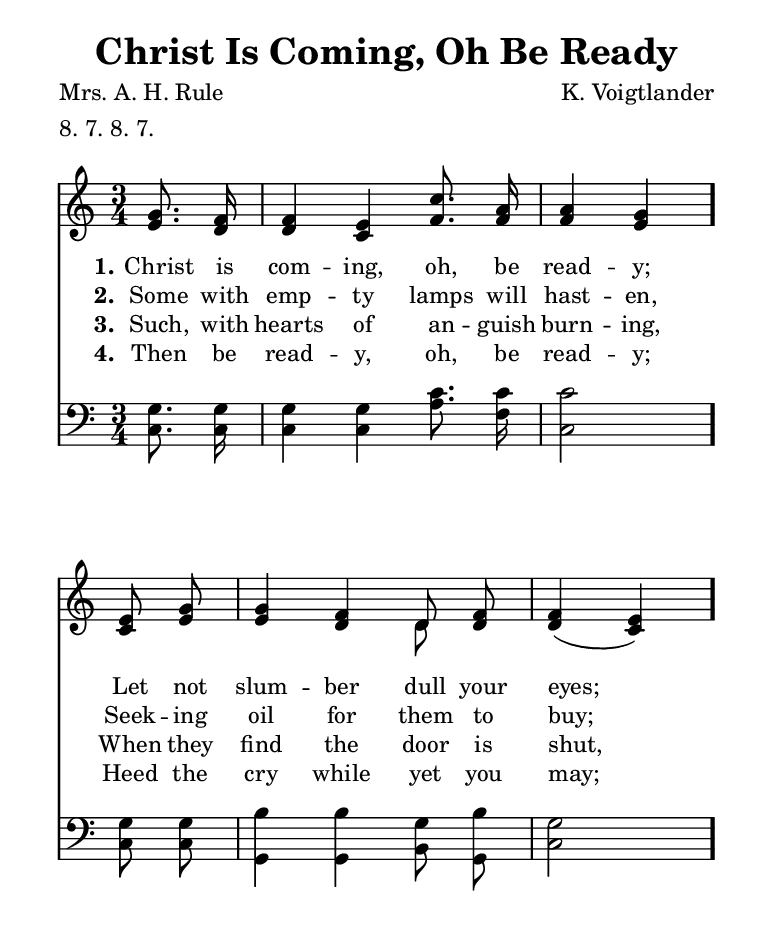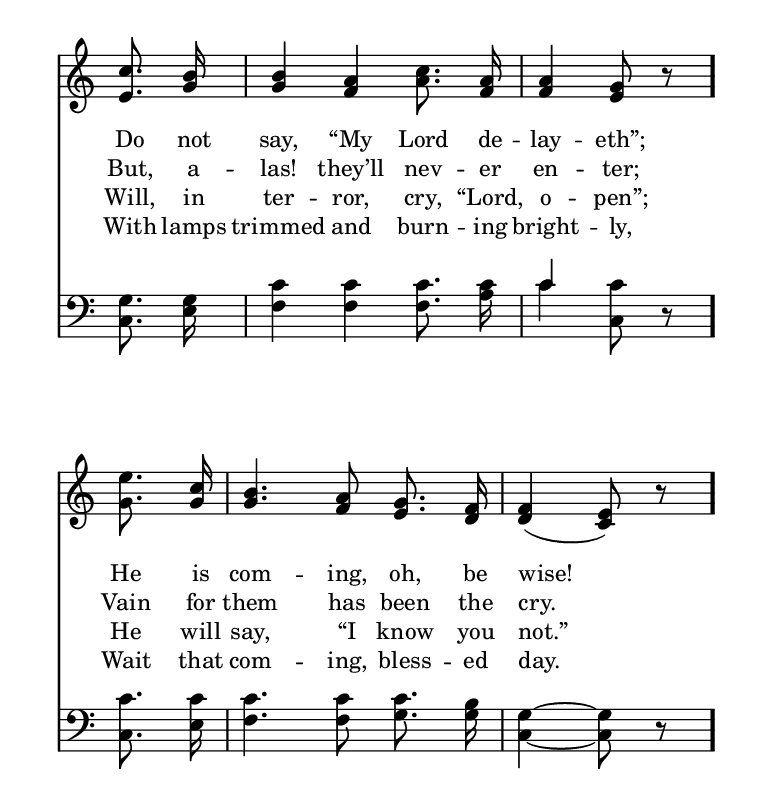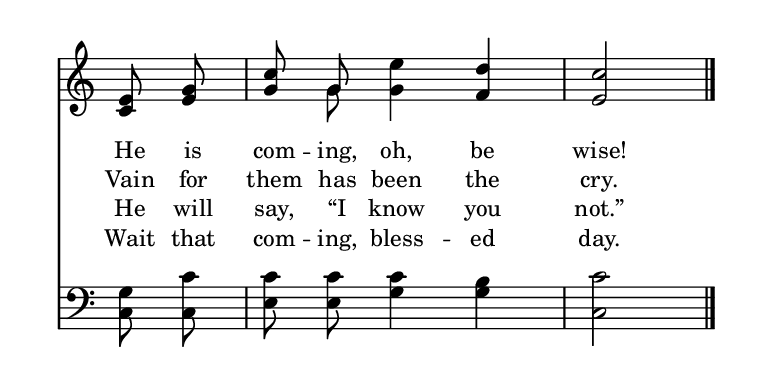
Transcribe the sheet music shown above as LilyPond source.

\include "common/global.ily"
\paper {
  \include "common/paper.ily"
  ragged-bottom = ##t
  ragged-last-bottom = ##t
  systems-per-page = #(cond (is-eogsized 3) (#t #f))
  system-system-spacing.padding = 11
}

\header{
  %gospel
  hymnnumber = "70"
  title = "Christ Is Coming, Oh Be Ready"
  tunename = "Laßt mich gehen"
  meter = "8. 7. 8. 7."
  poet = "Mrs. A. H. Rule"
  composer = "K. Voigtlander"
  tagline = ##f
}

% for fermata in MIDI
ta = { \tempo 4=70 }
tb = { \tempo 4=35 }

patternAA = { c8. c16 | c4 c4 c8. c16 | c4 c4 }
patternAB = { c8. c16 | c4 c4 c8. c16 | c2 }
patternAC = { c8. c16 | c4 c4 c8. c16 | c4 c8 c8 }
patternAD = { c8. c16 | c4. c8 c8. c16 | c4 c8 c8 }

patternBA = { c8 c8 | c4 c4 c8 c8 | c4 c4 }
patternBB = { c8 c8 | c4 c4 c8 c8 | c2 }

patternCA = { c8 c8 | c8 c8 c4 c4 | c2 }

global = {
  \include "common/overrides.ily"
  \override Staff.TimeSignature.style = #'numbered
  \time 3/4
  \override Score.MetronomeMark.transparent = ##t % hide all fermata changes too
  \ta
  \key c \major
  \partial 4
  \autoBeamOff
}

notesSoprano = {
\global
\relative c'' {

  \changePitch \patternAA { g f | f e c' a | a g }
  \changePitch \patternBA { e g | g f d f | f( e) }
  \changePitch \patternAC { c' b | b a c a | a g r }
  \changePitch \patternAD { e' c | b a g f | f( e) r }
  \changePitch \patternCA { e g | c g e' d | c }

  \bar "|."

}
}

notesAlto = {
\global
\relative e' {

  \changePitch \patternAA { e d | d c f f | f e }
  \changePitch \patternBA { c e | e d d d | d( c) }
  \changePitch \patternAC { e g | g f a f | f e r }
  \changePitch \patternAD { g g | g f e d | d( c) r }
  \changePitch \patternCA { c e | g g g f | e }

}
}

notesTenor = {
\global
\relative a {

  \changePitch \patternAB { g g | g g c c | c }
  \changePitch \patternBB { g g | b b g b | g }
  \changePitch \patternAC { g g | c c c c | c c r }
  \changePitch \patternAD { c c | c c c b | g ~ g r }
  \changePitch \patternCA { g c | c c c b | c }

}
}

notesBass = {
\global
\relative f {

  \changePitch \patternAB { c c | c c a' f | c }
  \changePitch \patternBB { c c | g g b g | c }
  \changePitch \patternAC { c e | f f f a | c c, r }
  \changePitch \patternAD { c e | f f g g | c, ~ c r }
  \changePitch \patternCA { c c | e e g g | c, }

}
}

wordsA = \lyricmode {
\set stanza = "1."

Christ is com -- ing, oh, be read -- y; \bar "."
Let not slum -- ber dull your eyes; \bar "."
Do not say, “My Lord de -- lay -- eth”; \bar "."
He is com -- ing, oh, be wise! \bar "."
%{HIDE>%} He is com -- ing, oh, be wise! \bar "." %{<HIDE%}

}

wordsB = \lyricmode {
\set stanza = "2."

Some with emp -- ty lamps will hast -- en,
Seek -- ing oil for them to buy;
But, a -- las! they’ll nev -- er en -- ter;
Vain for them has been the cry.
%{HIDE>%} Vain for them has been the cry. %{<HIDE%}

}

wordsC = \lyricmode {
\set stanza = "3."

Such, with hearts of an -- guish burn -- ing,
When they find the door is shut,
Will, in ter -- ror, cry, “Lord, o -- pen”;
He will say, “I know you not.”
%{HIDE>%} He will say, “I know you not.” %{<HIDE%}

}

wordsD = \lyricmode {
\set stanza = "4."

Then be read -- y, oh, be read -- y;
Heed the cry while yet you may;
With lamps trimmed and burn -- ing bright -- ly,
Wait that com -- ing, bless -- ed day.
%{HIDE>%} Wait that com -- ing, bless -- ed day. %{<HIDE%}

}

\score {
  \context ChoirStaff <<
    \context Staff = upper <<
      \set Staff.autoBeaming = ##f
      \set ChoirStaff.systemStartDelimiter = #'SystemStartBar
      \set ChoirStaff.printPartCombineTexts = ##f
      \partcombine #'(2 . 11) \notesSoprano \notesAlto
      \context NullVoice = sopranos { \voiceOne << \notesSoprano >> }
      \context Lyrics = one   \lyricsto sopranos \wordsA
      \context Lyrics = two   \lyricsto sopranos \wordsB
      \context Lyrics = three \lyricsto sopranos \wordsC
      \context Lyrics = four  \lyricsto sopranos \wordsD
    >>
    \context Staff = men <<
      \set Staff.autoBeaming = ##f
      \clef bass
      \set ChoirStaff.printPartCombineTexts = ##f
      \partcombine #'(2 . 11) \notesTenor \notesBass
    >>
  >>
  \layout {
    \include "common/layout.ily"
  }
  #(cond ((ly:get-option 'eog-midi-permitted) #{ \midi{
    \include "common/midi.ily"
  } #}))
}

\version "2.19.49"  % necessary for upgrading to future LilyPond versions.

% vi:set et ts=2 sw=2 ai nocindent syntax=lilypond:
